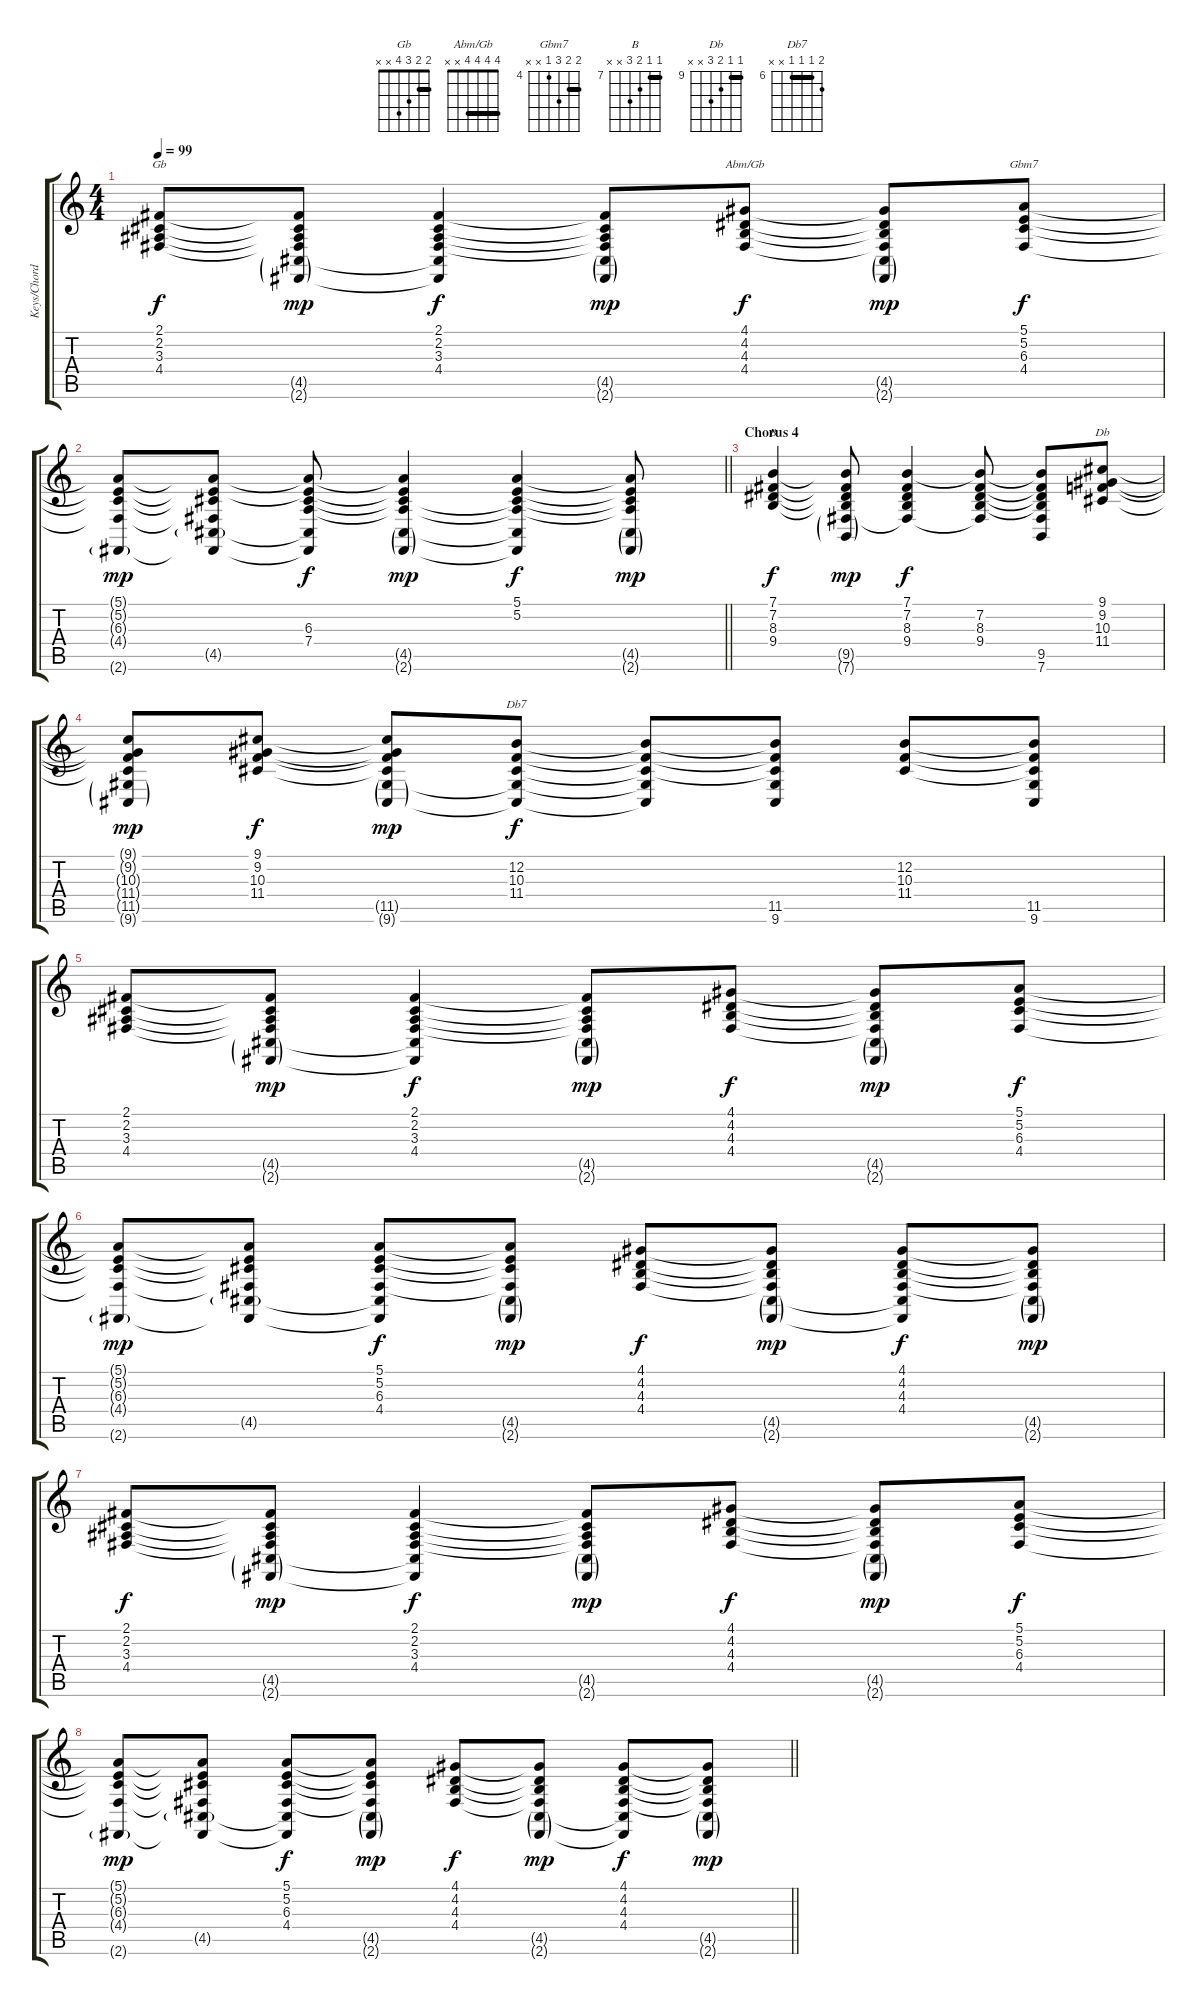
\track ("Keys/Chords" "Keys/Chord") {instrument electricpiano1}
\staff {score tabs}
\tuning (E4 B3 G3 D3 A2 E2) {hide}
\chord ("Gb" 2 2 3 4 x x) {barre 2}
\chord ("Abm/Gb" 4 4 4 4 x x) {barre 4}
\chord ("Gbm7" 5 5 6 4 x x) {firstfret 4 barre 5}
\chord ("B" 7 7 8 9 x x) {firstfret 7 barre 7}
\chord ("Db" 9 9 10 11 x x) {firstfret 9 barre 9}
\chord ("Db7" 7 6 6 6 x x) {firstfret 6 barre 6}
\ts (4 4)
\tempo 99
\clef g2
\ks c
(2.1 2.2 3.3 4.4).8{ch "Gb" dy f} (2.1{t} 2.2{t} 3.3{t} 4.4{t} 4.5{g} 2.6{g}).8{dy mp} (2.1 2.2 3.3 4.4 4.5{t} 2.6{t}).4{dy f} (2.1{t} 2.2{t} 3.3{t} 4.4{t} 4.5{g} 2.6{g}).8{dy mp} (4.1 4.2 4.3 4.4).8{ch "Abm/Gb" dy f} (4.1{t} 4.2{t} 4.3{t} 4.4{t} 4.5{g} 2.6{g}).8{dy mp} (5.1 5.2 6.3 4.4).8{ch "Gbm7" dy f} |
\barLineRight lightlight
(5.1{t} 5.2{t} 6.3{t} 4.4{t} 2.6{g}).8{dy mp} (5.1{t} 5.2{t} 6.3{t} 4.4{t} 4.5{g} 2.6{t}).8 (5.1{t} 5.2{t} 6.3 7.4 4.5{t} 2.6{t}).8{dy f} (5.1{t} 5.2{t} 6.3{t} 7.4{t} 4.5{g} 2.6{g}).4{dy mp} (5.1 5.2 6.3{t} 7.4{t} 4.5{t} 2.6{t}).4{dy f} (5.1{t} 5.2{t} 6.3{t} 7.4{t} 4.5{g} 2.6{g}).8{dy mp} |
\section ("" "Chorus 4")
(7.1 7.2 8.3 9.4).4{ch "B" dy f} (7.1{t} 7.2{t} 8.3{t} 9.4{t} 9.5{g} 7.6{g}).8{dy mp} (7.1 7.2 8.3 9.4 9.5{t}).4{dy f} (7.1{t} 7.2 8.3 9.4 9.5{t}).8 (7.1{t} 7.2{t} 8.3{t} 9.4{t} 9.5 7.6).8 (9.1 9.2 10.3 11.4).8{ch "Db"} |
(9.1{t} 9.2{t} 10.3{t} 11.4{t} 11.5{g} 9.6{g}).8{dy mp} (9.1 9.2 10.3 11.4).8{dy f} (9.1{t} 9.2{t} 10.3{t} 11.4{t} 11.5{g} 9.6{g}).8{dy mp} (12.2 10.3 11.4 11.5{t} 9.6{t}).8{ch "Db7" dy f} (12.2{t} 10.3{t} 11.4{t} 11.5{t} 9.6{t}).8 (12.2{t} 10.3{t} 11.4{t} 11.5 9.6).8 (12.2 10.3 11.4).8 (12.2{t} 10.3{t} 11.4{t} 11.5 9.6).8 |
(2.1 2.2 3.3 4.4).8 (2.1{t} 2.2{t} 3.3{t} 4.4{t} 4.5{g} 2.6{g}).8{dy mp} (2.1 2.2 3.3 4.4 4.5{t} 2.6{t}).4{dy f} (2.1{t} 2.2{t} 3.3{t} 4.4{t} 4.5{g} 2.6{g}).8{dy mp} (4.1 4.2 4.3 4.4).8{dy f} (4.1{t} 4.2{t} 4.3{t} 4.4{t} 4.5{g} 2.6{g}).8{dy mp} (5.1 5.2 6.3 4.4).8{dy f} |
(5.1{t} 5.2{t} 6.3{t} 4.4{t} 2.6{g}).8{dy mp} (5.1{t} 5.2{t} 6.3{t} 4.4{t} 4.5{g} 2.6{t}).8 (5.1 5.2 6.3 4.4 4.5{t} 2.6{t}).8{dy f} (5.1{t} 5.2{t} 6.3{t} 4.4{t} 4.5{g} 2.6{g}).8{dy mp} (4.1 4.2 4.3 4.4).8{dy f} (4.1{t} 4.2{t} 4.3{t} 4.4{t} 4.5{g} 2.6{g}).8{dy mp} (4.1 4.2 4.3 4.4 4.5{t} 2.6{t}).8{dy f} (4.1{t} 4.2{t} 4.3{t} 4.4{t} 4.5{g} 2.6{g}).8{dy mp} |
(2.1 2.2 3.3 4.4).8{dy f} (2.1{t} 2.2{t} 3.3{t} 4.4{t} 4.5{g} 2.6{g}).8{dy mp} (2.1 2.2 3.3 4.4 4.5{t} 2.6{t}).4{dy f} (2.1{t} 2.2{t} 3.3{t} 4.4{t} 4.5{g} 2.6{g}).8{dy mp} (4.1 4.2 4.3 4.4).8{dy f} (4.1{t} 4.2{t} 4.3{t} 4.4{t} 4.5{g} 2.6{g}).8{dy mp} (5.1 5.2 6.3 4.4).8{dy f} |
\barLineRight lightlight
(5.1{t} 5.2{t} 6.3{t} 4.4{t} 2.6{g}).8{dy mp} (5.1{t} 5.2{t} 6.3{t} 4.4{t} 4.5{g} 2.6{t}).8 (5.1 5.2 6.3 4.4 4.5{t} 2.6{t}).8{dy f} (5.1{t} 5.2{t} 6.3{t} 4.4{t} 4.5{g} 2.6{g}).8{dy mp} (4.1 4.2 4.3 4.4).8{dy f} (4.1{t} 4.2{t} 4.3{t} 4.4{t} 4.5{g} 2.6{g}).8{dy mp} (4.1 4.2 4.3 4.4 4.5{t} 2.6{t}).8{dy f} (4.1{t} 4.2{t} 4.3{t} 4.4{t} 4.5{g} 2.6{g}).8{dy mp}
